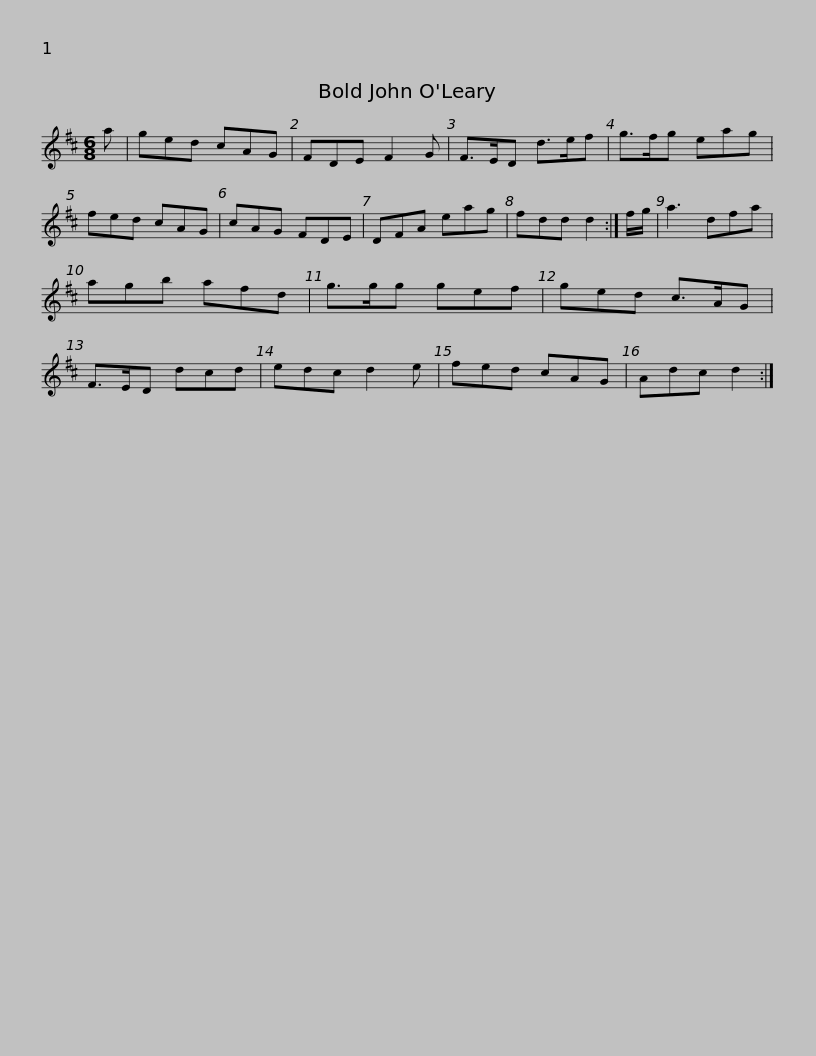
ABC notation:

X:1
L:1/8
M:6/8
I:linebreak $
K:D
V:1 treble
V:1
 a | ged cAG | FDE F2 G | F>ED d>ef | g>fg eag | %5
 fed cAG | cAG FDE | DFA eag |$ fdd d2 :| f/g/ | %10
 a3 dfa | agb afd | g>gg gef | ged c>AG | F>ED dcd | %15
 edc d2 e |$ fed cAG | Adc d2 :| %18
